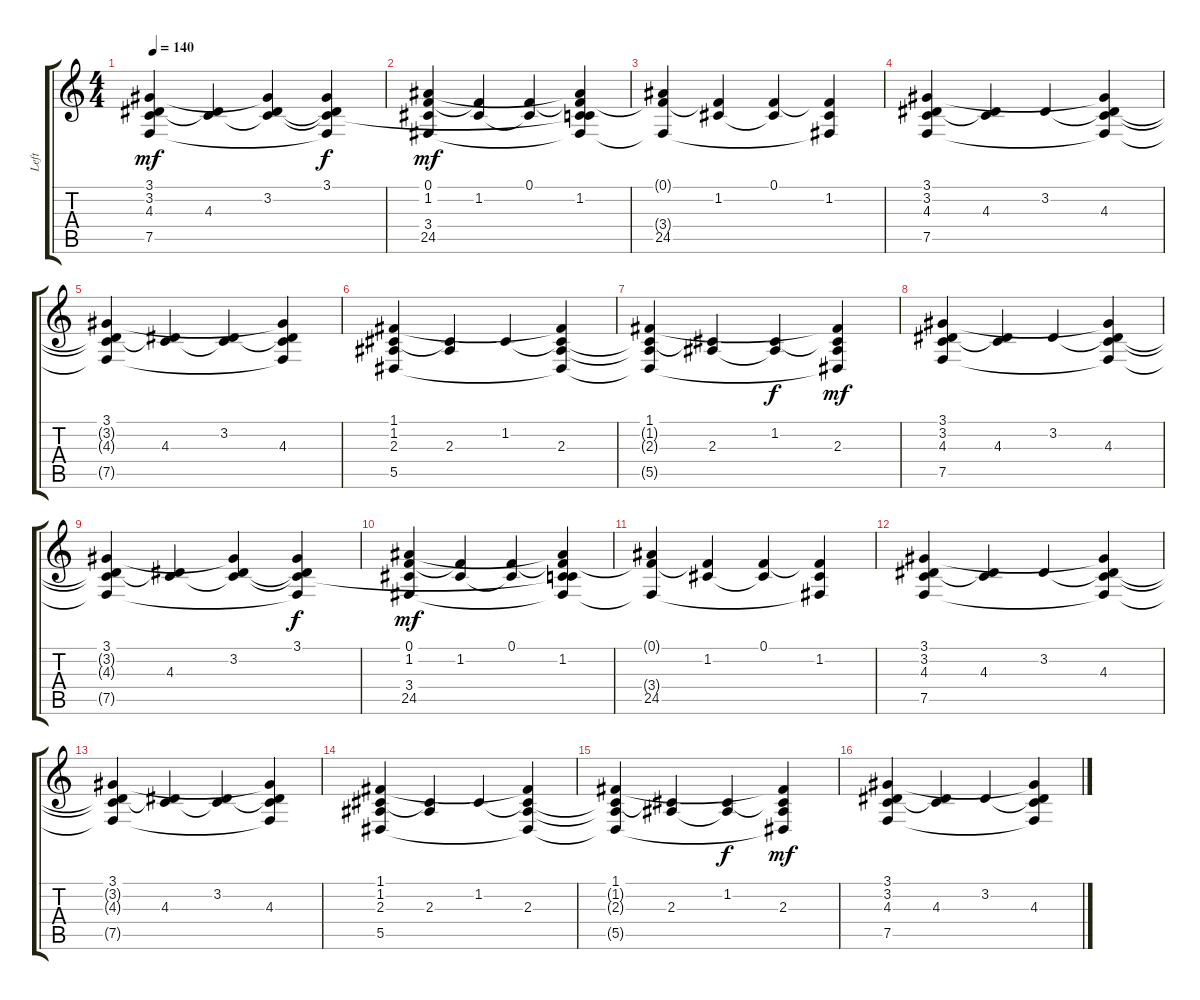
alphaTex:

\track ("Left" "Left") {instrument acousticgrandpiano}
\staff {score tabs}
\tuning (F4 C4 Ab3 Eb3 Bb2 F2) {hide}
\ts (4 4)
\tempo 140
\clef g2
\ks c
(3.1 3.2{t} 4.3{t} 7.5{t}).4{dy mf} (3.2{t} 4.3).4 (3.1{t} 3.2 4.3{t}).4 (3.1 3.2{t} 4.3{t} 7.5{t}).4{dy f} |
(0.1 1.2 3.4 24.5).4{dy mf} (0.1{t} 1.2).4 (0.1 1.2{t}).4 (0.1{t} 1.2 4.3{t} 3.4{t} 24.5{t}).4 |
(0.1{t} 3.4{t} 24.5).4 (0.1{t} 1.2).4 (0.1 1.2{t}).4 (0.1{t} 1.2 3.4{t}).4 |
(3.1 3.2 4.3 7.5).4 (3.2{t} 4.3).4 3.2.4 (3.1{t} 3.2{t} 4.3 7.5{t}).4 |
(3.1 3.2{t} 4.3{t} 7.5{t}).4 (3.2{t} 4.3).4 (3.2 4.3{t}).4 (3.1{t} 3.2{t} 4.3 7.5{t}).4 |
(1.1 1.2 2.3 5.5).4 (1.2{t} 2.3).4 1.2.4 (1.1{t} 1.2{t} 2.3 5.5{t}).4 |
(1.1 1.2{t} 2.3{t} 5.5{t}).4 (1.2{t} 2.3).4 (1.2 2.3{t}).4{dy f} (1.1{t} 1.2{t} 2.3 5.5{t}).4{dy mf} |
(3.1 3.2 4.3 7.5).4 (3.2{t} 4.3).4 3.2.4 (3.1{t} 3.2{t} 4.3 7.5{t}).4 |
(3.1 3.2{t} 4.3{t} 7.5{t}).4 (3.2{t} 4.3).4 (3.1{t} 3.2 4.3{t}).4 (3.1 3.2{t} 4.3{t} 7.5{t}).4{dy f} |
(0.1 1.2 3.4 24.5).4{dy mf} (0.1{t} 1.2).4 (0.1 1.2{t}).4 (0.1{t} 1.2 4.3{t} 3.4{t} 24.5{t}).4 |
(0.1{t} 3.4{t} 24.5).4 (0.1{t} 1.2).4 (0.1 1.2{t}).4 (0.1{t} 1.2 3.4{t}).4 |
(3.1 3.2 4.3 7.5).4 (3.2{t} 4.3).4 3.2.4 (3.1{t} 3.2{t} 4.3 7.5{t}).4 |
(3.1 3.2{t} 4.3{t} 7.5{t}).4 (3.2{t} 4.3).4 (3.2 4.3{t}).4 (3.1{t} 3.2{t} 4.3 7.5{t}).4 |
(1.1 1.2 2.3 5.5).4 (1.2{t} 2.3).4 1.2.4 (1.1{t} 1.2{t} 2.3 5.5{t}).4 |
(1.1 1.2{t} 2.3{t} 5.5{t}).4 (1.2{t} 2.3).4 (1.2 2.3{t}).4{dy f} (1.1{t} 1.2{t} 2.3 5.5{t}).4{dy mf} |
(3.1 3.2 4.3 7.5).4 (3.2{t} 4.3).4 3.2.4 (3.1{t} 3.2{t} 4.3 7.5{t}).4
